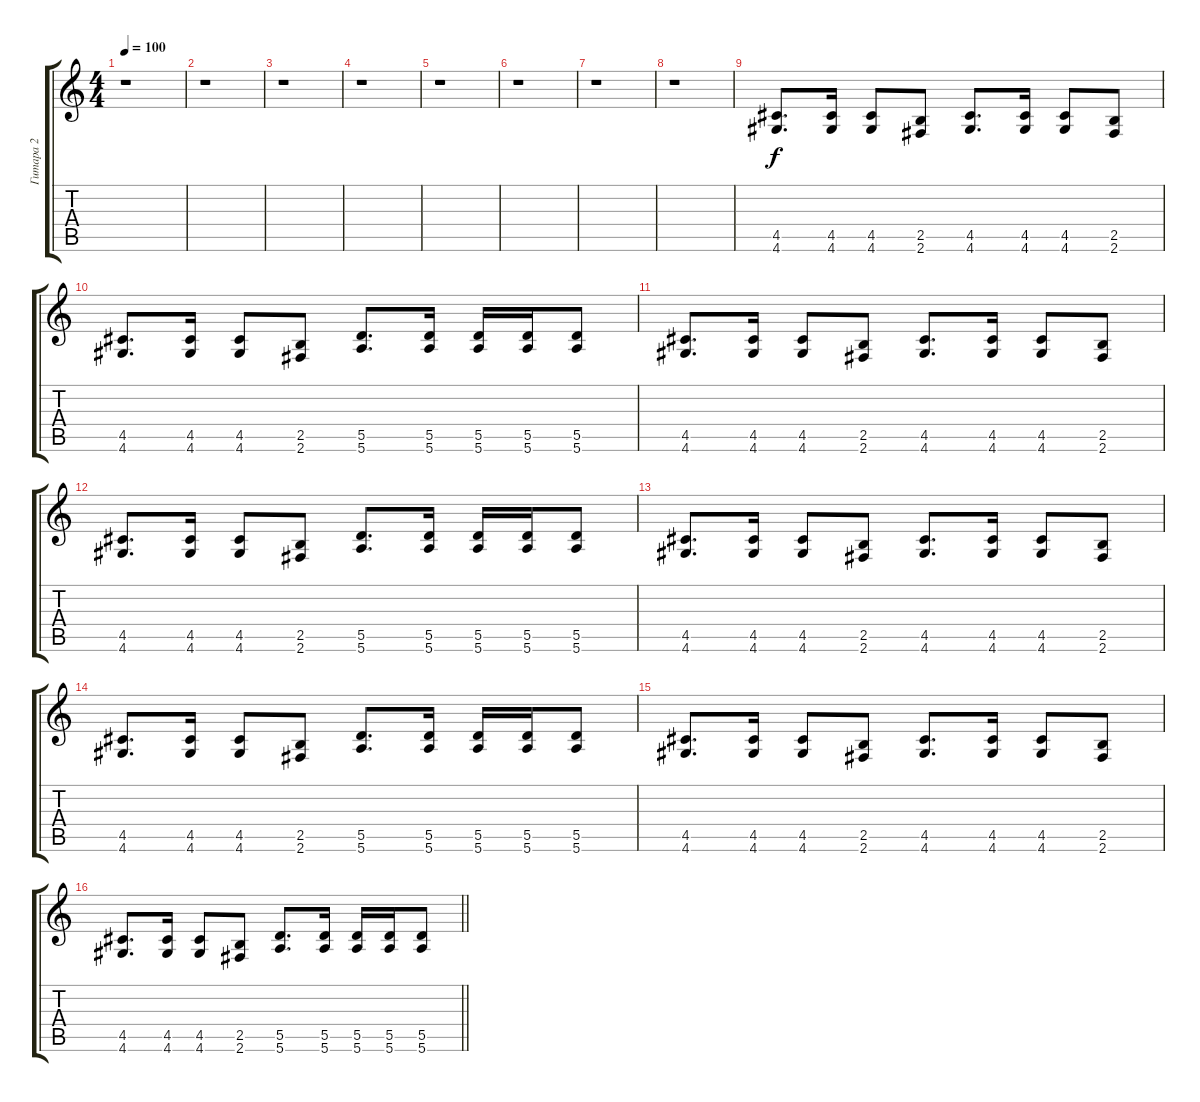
\track ("Гитара 2" "Гитара 2") {instrument overdrivenguitar}
\staff {score tabs}
\tuning (E4 B3 G3 D3 A2 E2) {hide}
\ts (4 4)
\tempo 100
\clef g2
\ks c
r.1{dy f} |
r.1 |
r.1 |
r.1 |
r.1 |
r.1 |
r.1 |
r.1 |
(4.5 4.6).8{d volume 13} (4.5 4.6).16 (4.5 4.6).8 (2.5 2.6).8 (4.5 4.6).8{d} (4.5 4.6).16 (4.5 4.6).8 (2.5 2.6).8 |
(4.5 4.6).8{d} (4.5 4.6).16 (4.5 4.6).8 (2.5 2.6).8 (5.5 5.6).8{d} (5.5 5.6).16 (5.5 5.6).16 (5.5 5.6).16 (5.5 5.6).8 |
(4.5 4.6).8{d} (4.5 4.6).16 (4.5 4.6).8 (2.5 2.6).8 (4.5 4.6).8{d} (4.5 4.6).16 (4.5 4.6).8 (2.5 2.6).8 |
(4.5 4.6).8{d} (4.5 4.6).16 (4.5 4.6).8 (2.5 2.6).8 (5.5 5.6).8{d} (5.5 5.6).16 (5.5 5.6).16 (5.5 5.6).16 (5.5 5.6).8 |
(4.5 4.6).8{d} (4.5 4.6).16 (4.5 4.6).8 (2.5 2.6).8 (4.5 4.6).8{d} (4.5 4.6).16 (4.5 4.6).8 (2.5 2.6).8 |
(4.5 4.6).8{d} (4.5 4.6).16 (4.5 4.6).8 (2.5 2.6).8 (5.5 5.6).8{d} (5.5 5.6).16 (5.5 5.6).16 (5.5 5.6).16 (5.5 5.6).8 |
(4.5 4.6).8{d} (4.5 4.6).16 (4.5 4.6).8 (2.5 2.6).8 (4.5 4.6).8{d} (4.5 4.6).16 (4.5 4.6).8 (2.5 2.6).8 |
\barLineRight lightlight
(4.5 4.6).8{d} (4.5 4.6).16 (4.5 4.6).8 (2.5 2.6).8 (5.5 5.6).8{d} (5.5 5.6).16 (5.5 5.6).16 (5.5 5.6).16 (5.5 5.6).8
